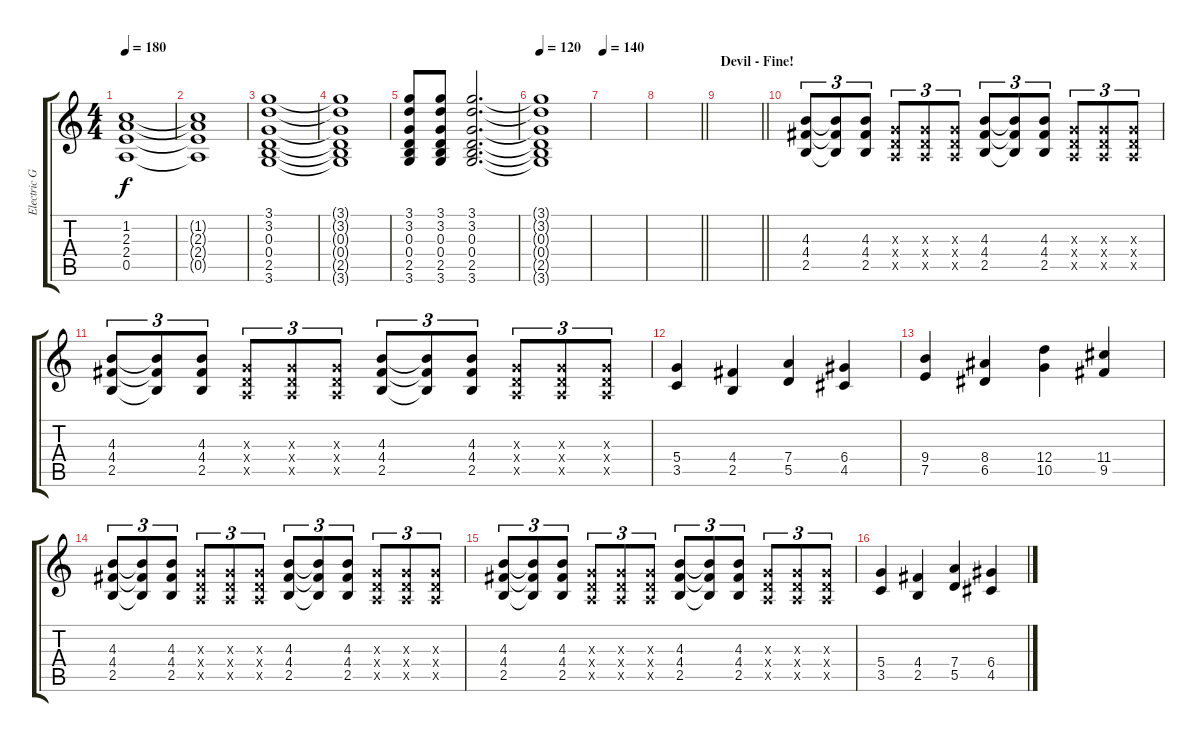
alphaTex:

\track ("Electric Guitar" "Electric G") {instrument distortionguitar}
\staff {score tabs}
\tuning (E4 B3 G3 D3 A2 E2) {hide}
\ts (4 4)
\tempo 180
\clef g2
\ks c
(1.2 2.3 2.4 0.5).1{dy f} |
(1.2{t} 2.3{t} 2.4{t} 0.5{t}).1 |
(3.1 3.2 0.3 0.4 2.5 3.6).1 |
(3.1{t} 3.2{t} 0.3{t} 0.4{t} 2.5{t} 3.6{t}).1 |
(3.1 3.2 0.3 0.4 2.5 3.6).8 (3.1 3.2 0.3 0.4 2.5 3.6).8 (3.1 3.2 0.3 0.4 2.5 3.6).2{d} |
\tempo 120
(3.1{t} 3.2{t} 0.3{t} 0.4{t} 2.5{t} 3.6{t}).1 |
\tempo 140
|
\barLineRight lightlight
|
\section ("" "Devil - Fine!")
\barLineRight lightlight
|
(4.3 4.4 2.5).8{tu (3 2) volume 13} (4.3{t} 4.4{t} 2.5{t}).8{tu (3 2)} (4.3 4.4 2.5).8{tu (3 2)} (0.3{x} 0.4{x} 0.5{x}).8{tu (3 2)} (0.3{x} 0.4{x} 0.5{x}).8{tu (3 2)} (0.3{x} 0.4{x} 0.5{x}).8{tu (3 2)} (4.3 4.4 2.5).8{tu (3 2)} (4.3{t} 4.4{t} 2.5{t}).8{tu (3 2)} (4.3 4.4 2.5).8{tu (3 2)} (0.3{x} 0.4{x} 0.5{x}).8{tu (3 2)} (0.3{x} 0.4{x} 0.5{x}).8{tu (3 2)} (0.3{x} 0.4{x} 0.5{x}).8{tu (3 2)} |
(4.3 4.4 2.5).8{tu (3 2)} (4.3{t} 4.4{t} 2.5{t}).8{tu (3 2)} (4.3 4.4 2.5).8{tu (3 2)} (0.3{x} 0.4{x} 0.5{x}).8{tu (3 2)} (0.3{x} 0.4{x} 0.5{x}).8{tu (3 2)} (0.3{x} 0.4{x} 0.5{x}).8{tu (3 2)} (4.3 4.4 2.5).8{tu (3 2)} (4.3{t} 4.4{t} 2.5{t}).8{tu (3 2)} (4.3 4.4 2.5).8{tu (3 2)} (0.3{x} 0.4{x} 0.5{x}).8{tu (3 2)} (0.3{x} 0.4{x} 0.5{x}).8{tu (3 2)} (0.3{x} 0.4{x} 0.5{x}).8{tu (3 2)} |
(5.4 3.5).4 (4.4 2.5).4 (7.4 5.5).4 (6.4 4.5).4 |
(9.4 7.5).4 (8.4 6.5).4 (12.4 10.5).4 (11.4 9.5).4 |
(4.3 4.4 2.5).8{tu (3 2)} (4.3{t} 4.4{t} 2.5{t}).8{tu (3 2)} (4.3 4.4 2.5).8{tu (3 2)} (0.3{x} 0.4{x} 0.5{x}).8{tu (3 2)} (0.3{x} 0.4{x} 0.5{x}).8{tu (3 2)} (0.3{x} 0.4{x} 0.5{x}).8{tu (3 2)} (4.3 4.4 2.5).8{tu (3 2)} (4.3{t} 4.4{t} 2.5{t}).8{tu (3 2)} (4.3 4.4 2.5).8{tu (3 2)} (0.3{x} 0.4{x} 0.5{x}).8{tu (3 2)} (0.3{x} 0.4{x} 0.5{x}).8{tu (3 2)} (0.3{x} 0.4{x} 0.5{x}).8{tu (3 2)} |
(4.3 4.4 2.5).8{tu (3 2)} (4.3{t} 4.4{t} 2.5{t}).8{tu (3 2)} (4.3 4.4 2.5).8{tu (3 2)} (0.3{x} 0.4{x} 0.5{x}).8{tu (3 2)} (0.3{x} 0.4{x} 0.5{x}).8{tu (3 2)} (0.3{x} 0.4{x} 0.5{x}).8{tu (3 2)} (4.3 4.4 2.5).8{tu (3 2)} (4.3{t} 4.4{t} 2.5{t}).8{tu (3 2)} (4.3 4.4 2.5).8{tu (3 2)} (0.3{x} 0.4{x} 0.5{x}).8{tu (3 2)} (0.3{x} 0.4{x} 0.5{x}).8{tu (3 2)} (0.3{x} 0.4{x} 0.5{x}).8{tu (3 2)} |
(5.4 3.5).4 (4.4 2.5).4 (7.4 5.5).4 (6.4 4.5).4
